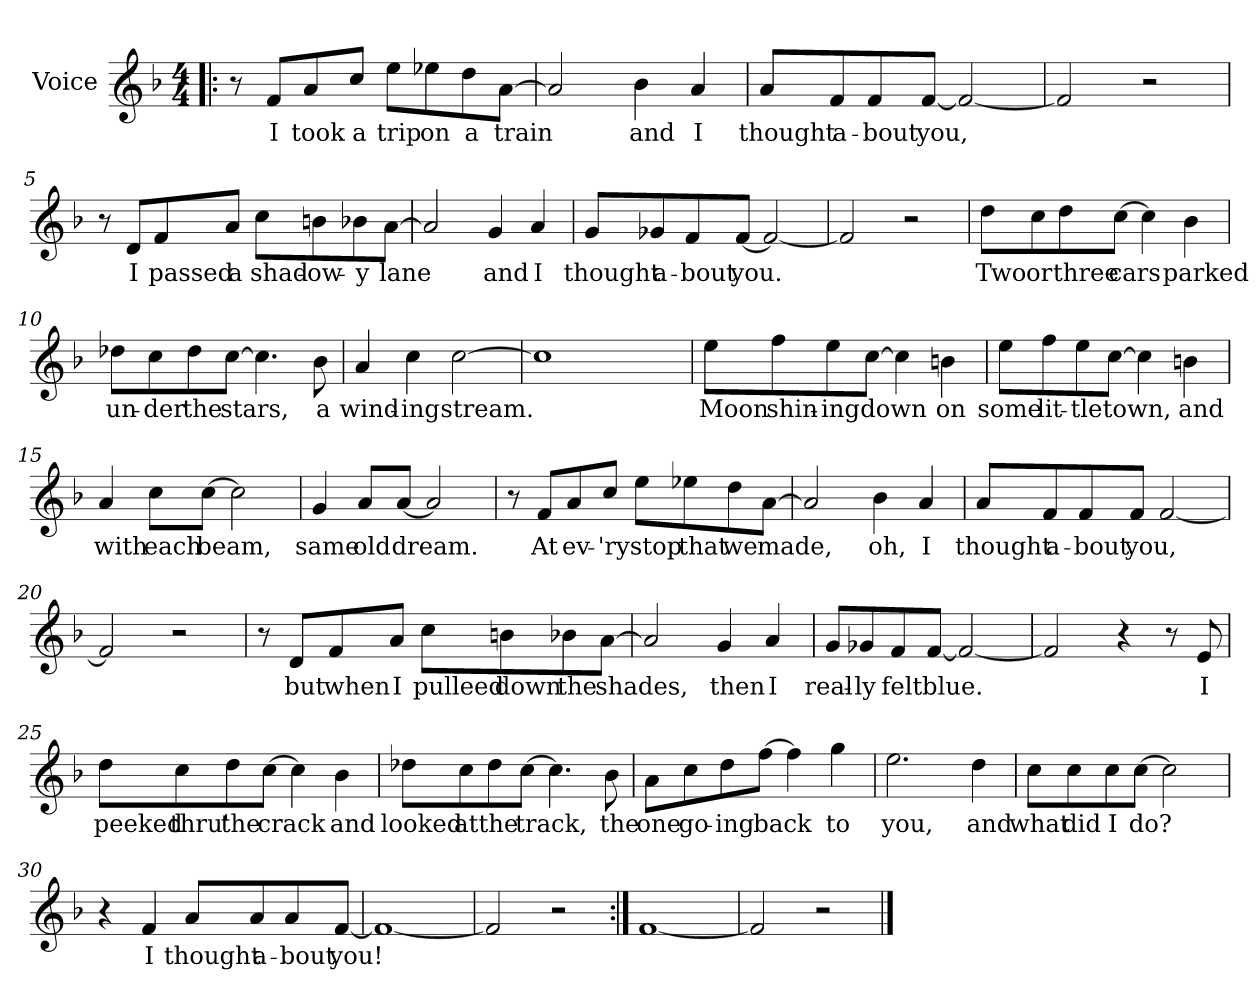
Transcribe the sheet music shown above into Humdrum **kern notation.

**kern	**text
*part1	*part1
*staff1	*staff1
*I"Voice	*
*clefG2	*
*k[b-]	*
*F:	*
*M4/4	*
=1!|:	=1!|:
8r	.
8f/L	I
8a/	took
8cc/J	a
8ee\L	trip
8ee-X\	on
8dd\	a
[8a\J	train
=2	=2
2a/]	.
4b-\	and
4a/	I
=3	=3
8a/L	thought
8f/	a-
8f/	-bout
[8f/J	you,
2f/_	.
=4	=4
2f/]	.
2r	.
!!LO:LB:g=z
=5	=5
8r	.
8d/L	I
8f/	passed
8a/J	a
8cc\L	shad-
8bn\	-ow-
8b-X\	-y
[8a\J	lane
=6	=6
2a/]	.
4g/	and
4a/	I
=7	=7
8g/L	thought
8g-X/	a-
8f/	-bout
[8f/J	you.
2f/_	.
=8	=8
2f/]	.
2r	.
!!LO:LB:g=z
=9	=9
8dd\L	Two
8cc\	or
8dd\	three
[8cc\J	cars
4cc\]	.
4b-\	parked
=10	=10
8dd-X\L	un-
8cc\	-der
8dd-\	the
[8cc\J	stars,
4.cc\]	.
8b-\	a
=11	=11
4a/	wind-
4cc\	-ing
[2cc\	stream.
=12	=12
1cc]	.
!!LO:LB:g=z
=13	=13
8ee\L	Moon
8ff\	shin-
8ee\	-ing
[8cc\J	down
4cc\]	.
4bn\	on
=14	=14
8ee\L	some
8ff\	lit-
8ee\	-tle
[8cc\J	town,
4cc\]	.
4bn\	and
=15	=15
4a/	with
8cc\L	each
[8cc\J	beam,
2cc\]	.
=16	=16
4g/	same
8a/L	old
[8a/J	dream.
2a/]	.
!!LO:LB:g=z
=17	=17
8r	.
8f/L	At
8a/	ev-
8cc/J	-'ry
8ee\L	stop
8ee-X\	that
8dd\	we
[8a\J	made,
=18	=18
2a/]	.
4b-\	oh,
4a/	I
=19	=19
8a/L	thought
8f/	a-
8f/	-bout
8f/J	you,
[2f/	.
=20	=20
2f/]	.
2r	.
!!LO:LB:g=z
=21	=21
8r	.
8d/L	but
8f/	when
8a/J	I
8cc\L	pulleed
8bn\	down
8b-X\	the
[8a\J	shades,
=22	=22
2a/]	.
4g/	then
4a/	I
=23	=23
8g/L	real-
8g-X/	-ly
8f/	felt
[8f/J	blue.
2f/_	.
=24	=24
2f/]	.
4r	.
8r	.
8e/	I
!!LO:LB:g=z
=25	=25
8dd\L	peeked
8cc\	thru'
8dd\	the
[8cc\J	crack
4cc\]	.
4b-\	and
=26	=26
8dd-X\L	looked
8cc\	at
8dd-\	the
[8cc\J	track,
4.cc\]	.
8b-\	the
=27	=27
8a\L	one
8cc\	go-
8dd\	-ing
[8ff\J	back
4ff\]	.
4gg\	to
=28	=28
2.ee\	you,
4dd\	and
!!LO:LB:g=z
=29	=29
8cc\L	what
8cc\	did
8cc\	I
[8cc\J	do?
2cc\]	.
=30	=30
4r	.
4f/	I
8a/L	thought
8a/	a-
8a/	-bout
[8f/J	you!
=31	=31
1f_	.
=32	=32
2f/]	.
2r	.
=33:|!	=33:|!
[1f	.
=34	=34
2f/]	.
2r	.
==	==
*-	*-
